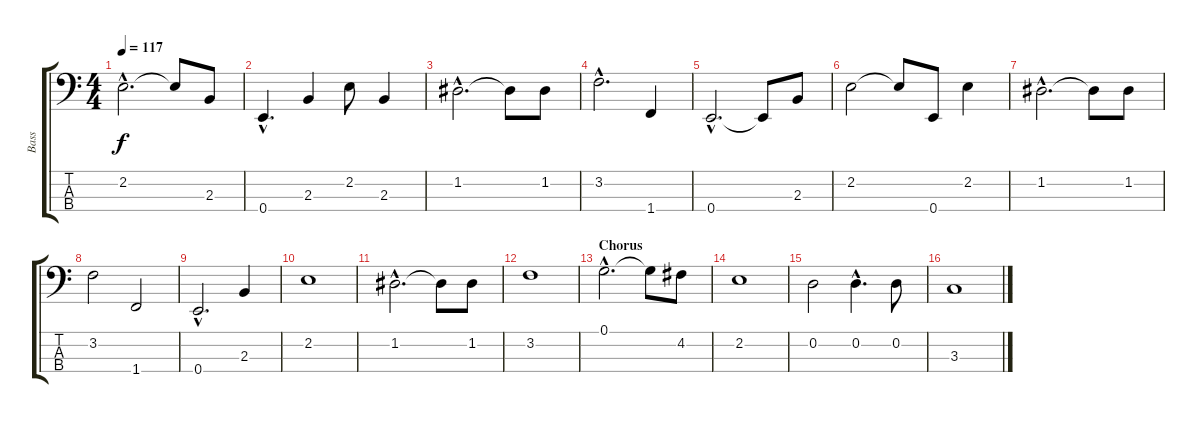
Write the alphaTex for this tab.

\track ("Bass" "Bass") {instrument electricbassfinger}
\staff {score tabs}
\tuning (G2 D2 A1 E1) {hide}
\ts (4 4)
\tempo 117
\clef f4
\ks c
2.2{hac}.2{d dy f} 2.2{t}.8 2.3.8 |
0.4{hac}.4{d} 2.3.4 2.2.8 2.3.4 |
1.2{hac}.2{d} 1.2{t}.8 1.2.8 |
3.2{hac}.2{d} 1.4.4 |
0.4{hac}.2{d} 0.4{t}.8 2.3.8 |
2.2.2 2.2{t}.8 0.4.8 2.2.4 |
1.2{hac}.2{d} 1.2{t}.8 1.2.8 |
3.2.2 1.4.2 |
0.4{hac}.2{d} 2.3.4 |
2.2.1 |
1.2{hac}.2{d} 1.2{t}.8 1.2.8 |
3.2.1 |
\section ("" "Chorus")
0.1{hac}.2{d} 0.1{t}.8 4.2.8 |
2.2.1 |
0.2.2 0.2{hac}.4{d} 0.2.8 |
3.3.1
